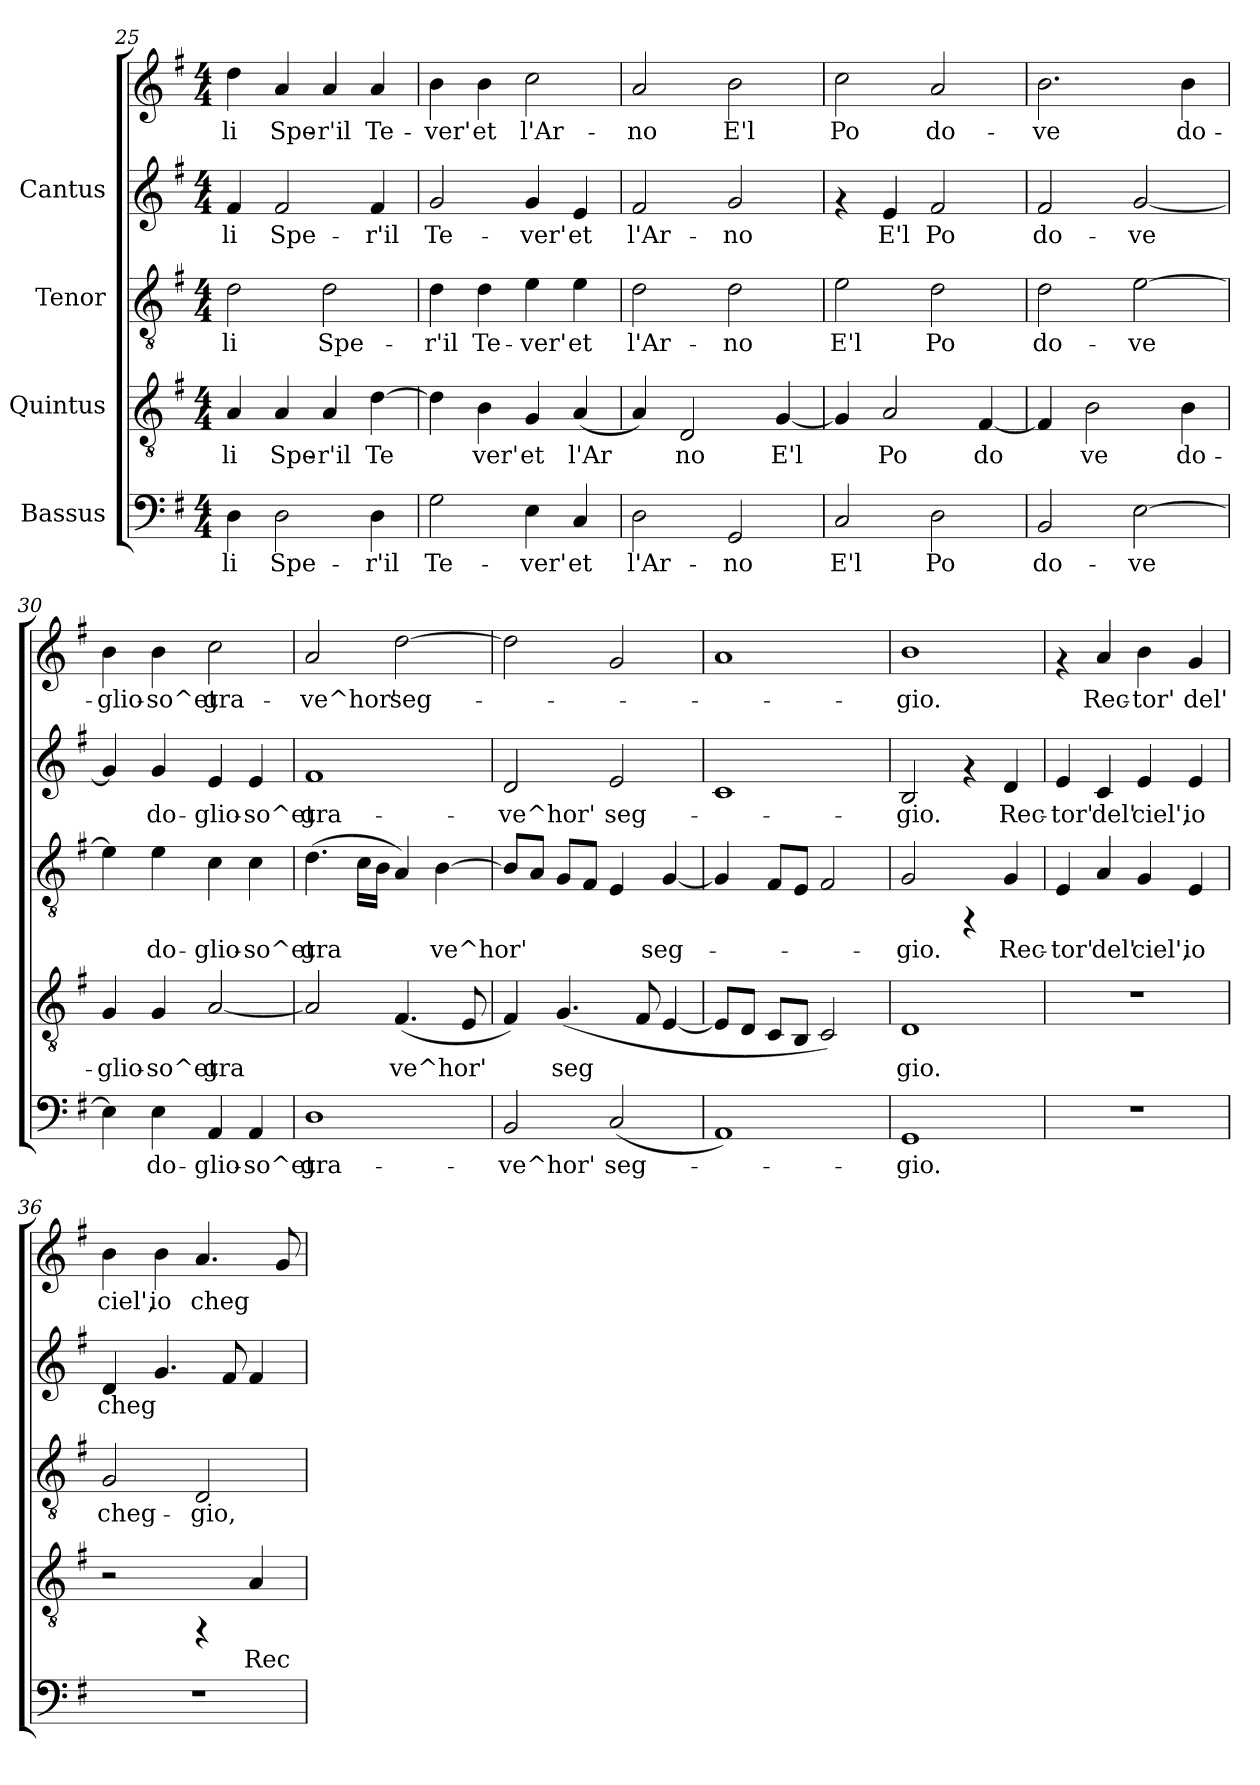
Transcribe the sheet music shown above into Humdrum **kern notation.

**kern	**text	**kern	**text	**kern	**text	**kern	**text	**kern	**text
*part4	*part4	*part3	*part3	*part2	*part2	*part1	*part1	*part1	*part1
*staff5	*staff5	*staff4	*staff4	*staff3	*staff3	*staff2	*staff2	*staff1	*staff1
*I"Bassus	*	*I"Quintus	*	*I"Tenor	*	*I"Cantus	*	*	*
*clefF4	*	*clefGv2	*	*clefGv2	*	*clefG2	*	*clefG2	*
*k[f#]	*	*k[f#]	*	*k[f#]	*	*k[f#]	*	*k[f#]	*
*G:	*	*G:	*	*G:	*	*G:	*	*G:	*
*M4/4	*	*M4/4	*	*M4/4	*	*M4/4	*	*M4/4	*
=25	=25	=25	=25	=25	=25	=25	=25	=25	=25
!	!LO:LY:b:cj	!	!LO:LY:b:cj	!	!LO:LY:b:cj	!	!LO:LY:b:cj	!	!LO:LY:b:cj
4D\	-li	4A/	-li	2d\	-li	4f#/	-li	4dd\	-li
!	!LO:LY:b:cj	!	!LO:LY:b:cj	!	!	!	!LO:LY:b:cj	!	!LO:LY:b:cj
2D\	Spe-	4A/	Spe-	.	.	2f#/	Spe-	4a/	Spe-
!	!	!	!LO:LY:b:cj	!	!LO:LY:b:cj	!	!	!	!LO:LY:b:cj
.	.	4A/	-r'il	2d\	Spe-	.	.	4a/	-r'il
!	!LO:LY:b:cj	!	!LO:LY:b:cj	!	!	!	!LO:LY:b:cj	!	!LO:LY:b:cj
4D\	-r'il	[>4d\	Te-	.	.	4f#/	-r'il	4a/	Te-
=26	=26	=26	=26	=26	=26	=26	=26	=26	=26
!	!LO:LY:b:cj	!	!LO:LY:b:cj	!	!LO:LY:b:cj	!	!LO:LY:b:cj	!	!LO:LY:b:cj
2G\	Te-	4d\]	-	4d\	-r'il	2g/	-Te-	4b\	ver'
!	!	!	!LO:LY:b:cj	!	!LO:LY:b:cj	!	!	!	!LO:LY:b:cj
.	.	4B\	ver'	4d\	Te-	.	.	4b\	et
!	!LO:LY:b:cj	!	!LO:LY:b:cj	!	!LO:LY:b:cj	!	!LO:LY:b:cj	!	!LO:LY:b:cj
4E\	-ver'	4G/	et	4e\	-ver'	4g/	-ver'	2cc\	l'Ar-
!	!LO:LY:b:cj	!	!LO:LY:b:cj	!	!LO:LY:b:cj	!	!LO:LY:b:cj	!	!
4C/	et	(<4A/	l'Ar-	4e\	et	4e/	et	.	.
=27	=27	=27	=27	=27	=27	=27	=27	=27	=27
!	!LO:LY:b:cj	!	!LO:LY:b:cj	!	!LO:LY:b:cj	!	!LO:LY:b:cj	!	!LO:LY:b:cj
2D\	l'Ar-	4A/)	-	2d\	l'Ar-	2f#/	l'Ar-	2a/	no
!	!	!	!LO:LY:b:cj	!	!	!	!	!	!
.	.	2D/	no	.	.	.	.	.	.
!	!LO:LY:b:cj	!	!	!	!LO:LY:b:cj	!	!LO:LY:b:cj	!	!LO:LY:b:cj
2GG/	-no	.	.	2d\	-no	2g/	-no	2b\	E'l
!	!	!	!LO:LY:b:cj	!	!	!	!	!	!
.	.	[<4G/	E'l	.	.	.	.	.	.
=28	=28	=28	=28	=28	=28	=28	=28	=28	=28
!	!LO:LY:b:cj	!	!LO:LY:b:cj	!	!LO:LY:b:cj	!	!	!	!LO:LY:b:cj
2C/	E'l	4G/]	.	2e\	E'l	4rf	.	2cc\	Po
!	!	!	!LO:LY:b:cj	!	!	!	!LO:LY:b:cj	!	!
.	.	2A/	Po	.	.	4e/	-E'l	.	.
!	!LO:LY:b:cj	!	!	!	!LO:LY:b:cj	!	!LO:LY:b:cj	!	!LO:LY:b:cj
2D\	Po	.	.	2d\	Po	2f#/	Po	2a/	do-
!	!	!	!LO:LY:b:cj	!	!	!	!	!	!
.	.	[<4F#/	do-	.	.	.	.	.	.
!!LO:LB:g=z
=29	=29	=29	=29	=29	=29	=29	=29	=29	=29
!	!LO:LY:b:cj	!	!LO:LY:b:cj	!	!LO:LY:b:cj	!	!LO:LY:b:cj	!	!LO:LY:b:cj
2BB/	do-	4F#/]	-	2d\	do-	2f#/	-do-	2.b\	ve
!	!	!	!LO:LY:b:cj	!	!	!	!	!	!
.	.	2B\	ve	.	.	.	.	.	.
!	!LO:LY:b:cj	!	!	!	!LO:LY:b:cj	!	!LO:LY:b:cj	!	!
[>2E\	-ve	.	.	[>2e\	-ve	[<2g/	-ve	.	.
!	!	!	!LO:LY:b:cj	!	!	!	!	!	!LO:LY:b:cj
.	.	4B\	do-	.	.	.	.	4b\	do-
=30	=30	=30	=30	=30	=30	=30	=30	=30	=30
!	!LO:LY:b:cj	!	!LO:LY:b:cj	!	!LO:LY:b:cj	!	!LO:LY:b:cj	!	!LO:LY:b:cj
4E\]	.	4G/	-glio-	4e\]	.	4g/]	-	4b\	glio-
!	!LO:LY:b:cj	!	!LO:LY:b:cj	!	!LO:LY:b:cj	!	!LO:LY:b:cj	!	!LO:LY:b:cj
4E\	do-	4G/	-so^et	4e\	do-	4g/	do-	4b\	-so^et
!	!LO:LY:b:cj	!	!LO:LY:b:cj	!	!LO:LY:b:cj	!	!LO:LY:b:cj	!	!LO:LY:b:cj
4AA/	-glio-	[<2A/	gra-	4c\	-glio-	4e/	-glio-	2cc\	gra-
!	!LO:LY:b:cj	!	!	!	!LO:LY:b:cj	!	!LO:LY:b:cj	!	!
4AA/	-so^et	.	.	4c\	-so^et	4e/	-so^et	.	.
=31	=31	=31	=31	=31	=31	=31	=31	=31	=31
!	!LO:LY:b:cj	!	!LO:LY:b:cj	!	!LO:LY:b:cj	!	!LO:LY:b:cj	!	!LO:LY:b:cj
1D	gra-	2A/]	-	(>4.d\	gra-	1f#	-gra-	2a/	ve^hor'
!	!	!	!	!	!LO:LY:b:cj	!	!	!	!
.	.	.	.	16c\L	-	.	.	.	.
!	!	!	!	!	!LO:LY:b:cj	!	!	!	!
.	.	.	.	16B\J	.	.	.	.	.
!	!	!	!LO:LY:b:cj	!	!LO:LY:b:cj	!	!	!	!LO:LY:b:cj
.	.	(<4.F#/	ve^hor'	4A/)	.	.	.	[>2dd\	seg-
!	!	!	!	!	!LO:LY:b:cj	!	!	!	!
.	.	.	.	[>4B\	ve^hor'	.	.	.	.
!	!	!	!LO:LY:b:cj	!	!	!	!	!	!
.	.	8E/	.	.	.	.	.	.	.
=32	=32	=32	=32	=32	=32	=32	=32	=32	=32
!	!LO:LY:b:cj	!	!LO:LY:b:cj	!	!LO:LY:b:cj	!	!LO:LY:b:cj	!	!
2BB/	-ve^hor'	4F#/)	.	8B/L]	.	2d/	-ve^hor'	2dd\]	.
!	!	!	!	!	!LO:LY:b:cj	!	!	!	!
.	.	.	.	8A/J	.	.	.	.	.
!	!	!	!LO:LY:b:cj	!	!LO:LY:b:cj	!	!	!	!
.	.	(<4.G/	seg-	8G/L	.	.	.	.	.
!	!	!	!	!	!LO:LY:b:cj	!	!	!	!
.	.	.	.	8F#/J	.	.	.	.	.
!	!LO:LY:b:cj	!	!	!	!LO:LY:b:cj	!	!LO:LY:b:cj	!	!
(<2C/	seg-	.	.	4E/	.	2e/	seg-	2g/	.
!	!	!	!LO:LY:b:cj	!	!	!	!	!	!
.	.	8F#/	--	.	.	.	.	.	.
!	!	!	!LO:LY:b:cj	!	!LO:LY:b:cj	!	!	!	!
.	.	[<4E/	--	[<4G/	seg-	.	.	.	.
=33	=33	=33	=33	=33	=33	=33	=33	=33	=33
1AA)	.	8E/L]	.	4G/]	.	1c	.	1a	.
.	.	8D/J	.	.	.	.	.	.	.
.	.	8C/L	.	8F#/L	.	.	.	.	.
.	.	8BB/J	.	8E/J	.	.	.	.	.
.	.	2C/)	.	2F#/	.	.	.	.	.
!!LO:LB:g=z
=34	=34	=34	=34	=34	=34	=34	=34	=34	=34
!	!LO:LY:b:cj	!	!LO:LY:b:cj	!	!LO:LY:b:cj	!	!LO:LY:b:cj	!	!LO:LY:b:cj
1GG	-gio.	1D	-gio.	2G/	-gio.	2B/	gio.	1b	-gio.
.	.	.	.	4rFF	.	4rf	.	.	.
!	!	!	!	!	!LO:LY:b:cj	!	!LO:LY:b:cj	!	!
.	.	.	.	4G/	Rec-	4d/	Rec-	.	.
=35	=35	=35	=35	=35	=35	=35	=35	=35	=35
!	!	!	!	!	!LO:LY:b:cj	!	!LO:LY:b:cj	!	!
1r	.	1r	.	4E/	-tor'	4e/	tor'	4rf	.
!	!	!	!	!	!LO:LY:b:cj	!	!LO:LY:b:cj	!	!LO:LY:b:cj
.	.	.	.	4A/	del'	4c/	del'	4a/	-Rec-
!	!	!	!	!	!LO:LY:b:cj	!	!LO:LY:b:cj	!	!LO:LY:b:cj
.	.	.	.	4G/	ciel',	4e/	ciel',	4b\	-tor'
!	!	!	!	!	!LO:LY:b:cj	!	!LO:LY:b:cj	!	!LO:LY:b:cj
.	.	.	.	4E/	io	4e/	io	4g/	del'
=36	=36	=36	=36	=36	=36	=36	=36	=36	=36
!	!	!	!	!	!LO:LY:b:cj	!	!LO:LY:b:cj	!	!LO:LY:b:cj
1r	.	2r	.	2G/	cheg-	4d/	-cheg-	4b\	ciel',
!	!	!	!	!	!	!	!LO:LY:b:cj	!	!LO:LY:b:cj
.	.	.	.	.	.	4.g/	--	4b\	io
!	!	!	!	!	!LO:LY:b:cj	!	!	!	!LO:LY:b:cj
.	.	4rFF	.	2D/	-gio,	.	.	4.a/	cheg-
!	!	!	!	!	!	!	!LO:LY:b:cj	!	!
.	.	.	.	.	.	8f#/	--	.	.
!	!	!	!LO:LY:b:cj	!	!	!	!LO:LY:b:cj	!	!
.	.	4A/	Rec-	.	.	4f#/	--	.	.
!	!	!	!	!	!	!	!	!	!LO:LY:b:cj
.	.	.	.	.	.	.	.	8g/	--
=	=	=	=	=	=	=	=	=	=
*-	*-	*-	*-	*-	*-	*-	*-	*-	*-
